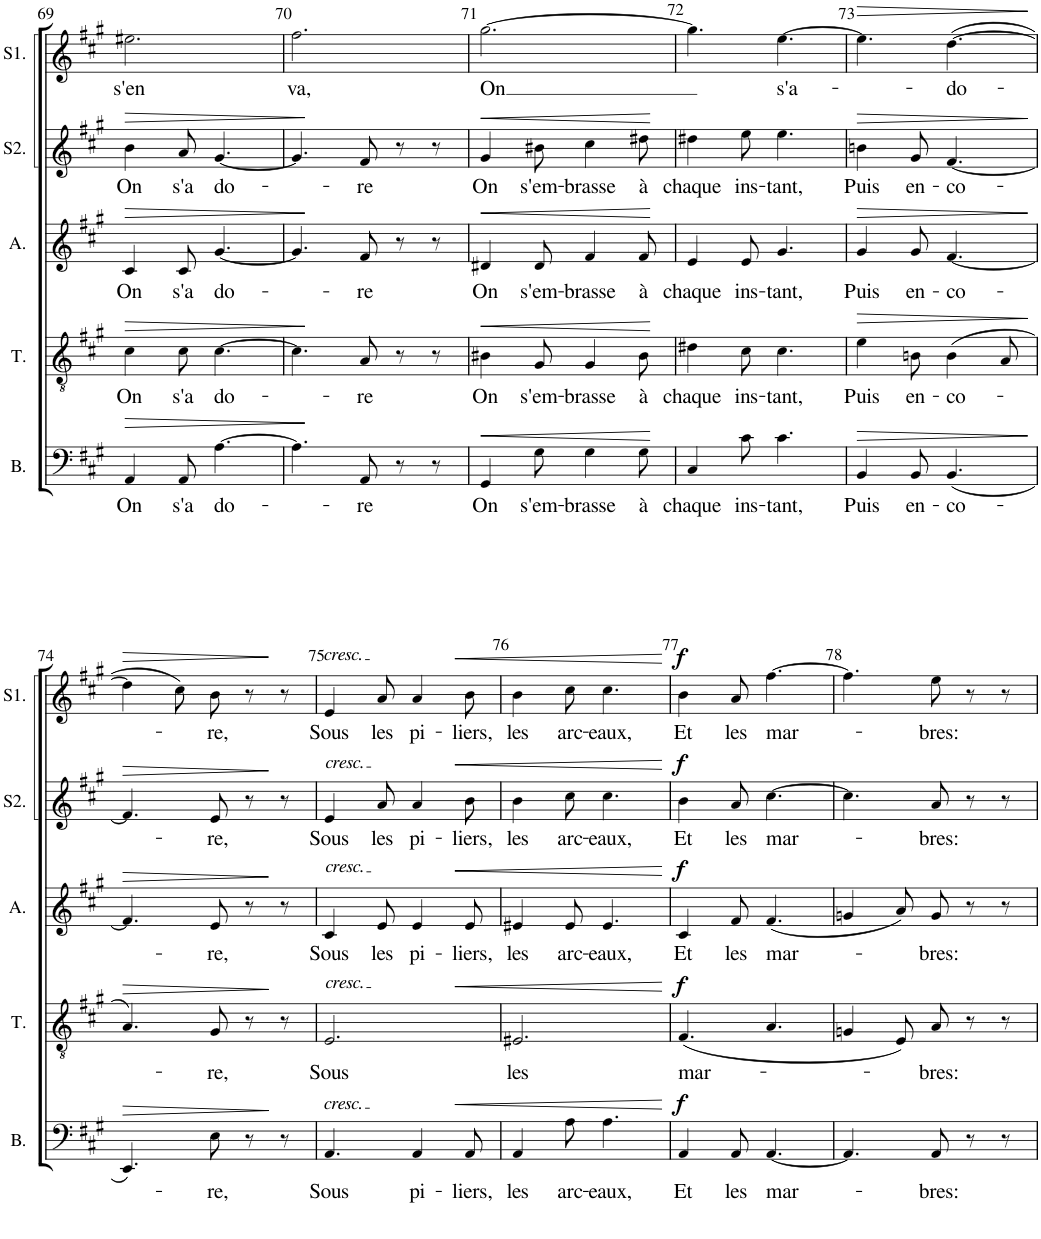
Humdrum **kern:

**kern	**text	**dynam	**kern	**text	**dynam	**kern	**text	**dynam	**kern	**text	**dynam	**kern	**text	**dynam
*part5	*part5	*part5	*part4	*part4	*part4	*part3	*part3	*part3	*part2	*part2	*part2	*part1	*part1	*part1
*staff5	*staff5	*staff5	*staff4	*staff4	*staff4	*staff3	*staff3	*staff3	*staff2	*staff2	*staff2	*staff1	*staff1	*staff1
*I"Basse	*	*	*I"Tenor	*	*	*I"Alto	*	*	*I"Soprano2	*	*	*I"Soprano1	*	*
*I'B.	*	*	*I'T.	*	*	*I'A.	*	*	*I'S2.	*	*	*I'S1.	*	*
*clefF4	*	*	*clefGv2	*	*	*clefG2	*	*	*clefG2	*	*	*clefG2	*	*
*k[f#c#g#]	*	*	*k[f#c#g#]	*	*	*k[f#c#g#]	*	*	*k[f#c#g#]	*	*	*k[f#c#g#]	*	*
*M6/8	*	*	*M6/8	*	*	*M6/8	*	*	*M6/8	*	*	*M6/8	*	*
=68	=68	=68	=68	=68	=68	=68	=68	=68	=68	=68	=68	=68	=68	=68
!	!LO:LY:b	!	!	!LO:LY:b	!	!	!LO:LY:b	!	!	!LO:LY:b	!	!	!	!
4AA/	bec-	.	4c#\	bec-	.	4e/	bec-	.	4b\	bec-	.	2.ee\]	.	.
!	!LO:LY:b	!	!	!LO:LY:b	!	!	!LO:LY:b	!	!	!LO:LY:b	!	!	!	!
8A\	-que-	.	8e\	-que-	.	8a/	-que-	.	8cc#\	-que-	.	.	.	.
!	!LO:LY:b	!	!	!LO:LY:b	!	!	!LO:LY:b	!	!	!LO:LY:b	!	!	!	!
4.A\	-tant,	.	4.e\	-tant,	.	4.a/	-tant,	.	4.cc#\	-tant,	.	.	.	.
!!LO:PB:g=z
=69	=69	=69	=69	=69	=69	=69	=69	=69	=69	=69	=69	=69	=69	=69
!	!LO:LY:b	!LO:HP:b	!	!LO:LY:b	!LO:HP:b	!	!LO:LY:b	!LO:HP:b	!	!LO:LY:b	!LO:HP:b	!	!LO:LY:b	!
4AA/	On	>	4c#\	On	>	4c#/	On	>	4b\	On	>	2.ee#X\	s'en	.
!	!LO:LY:b	!	!	!LO:LY:b	!	!	!LO:LY:b	!	!	!LO:LY:b	!	!	!	!
8AA/	s'a	.	8c#\	s'a	.	8c#/	s'a	.	8a/	s'a	.	.	.	.
!	!LO:LY:b	!	!	!LO:LY:b	!	!	!LO:LY:b	!	!	!LO:LY:b	!	!	!	!
[4.A\	do-	.	[4.c#\	do-	.	[4.g#/	do-	.	[4.g#/	do-	.	.	.	.
=70	=70	=70	=70	=70	=70	=70	=70	=70	=70	=70	=70	=70	=70	=70
!	!	!	!	!	!	!	!	!	!	!	!	!	!LO:LY:b	!
4.A\]	.	.	4.c#\]	.	.	4.g#/]	.	.	4.g#/]	.	.	2.ff#\	va,	.
!	!LO:LY:b	!	!	!LO:LY:b	!	!	!LO:LY:b	!	!	!LO:LY:b	!	!	!	!
8AA/	-re	]	8A/	-re	]	8f#/	-re	]	8f#/	-re	]	.	.	.
8r	.	.	8r	.	.	8r	.	.	8r	.	.	.	.	.
8r	.	.	8r	.	.	8r	.	.	8r	.	.	.	.	.
=71	=71	=71	=71	=71	=71	=71	=71	=71	=71	=71	=71	=71	=71	=71
!	!LO:LY:b	!LO:HP:b	!	!LO:LY:b	!LO:HP:b	!	!LO:LY:b	!LO:HP:b	!	!LO:LY:b	!LO:HP:b	!	!LO:LY:b	!
4GG#/	On	<	4B#X\	On	<	4d#X/	On	<	4g#/	On	<	[2.gg#\	On	.
!	!LO:LY:b	!	!	!LO:LY:b	!	!	!LO:LY:b	!	!	!LO:LY:b	!	!	!	!
8G#\	s'em-	.	8G#/	s'em-	.	8d#/	s'em-	.	8b#X\	s'em-	.	.	.	.
!	!LO:LY:b	!	!	!LO:LY:b	!	!	!LO:LY:b	!	!	!LO:LY:b	!	!	!	!
4G#\	-brasse	.	4G#/	-brasse	.	4f#/	-brasse	.	4cc#\	-brasse	.	.	.	.
!	!LO:LY:b	!	!	!LO:LY:b	!	!	!LO:LY:b	!	!	!LO:LY:b	!	!	!	!
8G#\	à	.	8B#\	à	.	8f#/	à	.	8dd#X\	à	.	.	.	.
.	.	[	.	.	[	.	.	[	.	.	[	.	.	.
=72	=72	=72	=72	=72	=72	=72	=72	=72	=72	=72	=72	=72	=72	=72
!	!LO:LY:b	!	!	!LO:LY:b	!	!	!LO:LY:b	!	!	!LO:LY:b	!	!	!	!
4C#/	chaque	.	4d#X\	chaque	.	4e/	chaque	.	4dd#X\	chaque	.	4.gg#\]	.	.
!	!LO:LY:b	!	!	!LO:LY:b	!	!	!LO:LY:b	!	!	!LO:LY:b	!	!	!	!
8c#\	ins-	.	8c#\	ins-	.	8e/	ins-	.	8ee\	ins-	.	.	.	.
!	!LO:LY:b	!	!	!LO:LY:b	!	!	!LO:LY:b	!	!	!LO:LY:b	!	!	!LO:LY:b	!
4.c#\	-tant,	.	4.c#\	-tant,	.	4.g#/	-tant,	.	4.ee\	-tant,	.	[4.ee\	s'a-	.
=73	=73	=73	=73	=73	=73	=73	=73	=73	=73	=73	=73	=73	=73	=73
!	!LO:LY:b	!LO:HP:b	!	!LO:LY:b	!LO:HP:b	!	!LO:LY:b	!LO:HP:b	!	!LO:LY:b	!LO:HP:b	!	!	!LO:HP:b
4BB/	Puis	>	4e\	Puis	>	4g#/	Puis	>	4bn\	Puis	>	4.ee\]	.	>
!	!LO:LY:b	!	!	!LO:LY:b	!	!	!LO:LY:b	!	!	!LO:LY:b	!	!	!	!
8BB/	en-	.	8Bn\	en-	.	8g#/	en-	.	8g#/	en-	.	.	.	.
!	!LO:LY:b	!	!	!LO:LY:b	!	!	!LO:LY:b	!	!	!LO:LY:b	!	!	!LO:LY:b	!
(4.BB/	-co-	.	(4B\	-co-	.	[4.f#/	-co-	.	[4.f#/	-co-	.	([4.dd\	-do-	.
.	.	.	8A/	.	.	.	.	.	.	.	.	.	.	.
.	.	]	.	.	]	.	.	]	.	.	]	.	.	]
!!LO:LB:g=z
=74	=74	=74	=74	=74	=74	=74	=74	=74	=74	=74	=74	=74	=74	=74
!	!	!LO:HP:b	!	!	!LO:HP:b	!	!	!LO:HP:b	!	!	!LO:HP:b	!	!	!LO:HP:b
4.EE/)	.	>	4.A/)	.	>	4.f#/]	.	>	4.f#/]	.	>	4dd\]	.	>
.	.	.	.	.	.	.	.	.	.	.	.	8cc#\)	.	.
!	!LO:LY:b	!	!	!LO:LY:b	!	!	!LO:LY:b	!	!	!LO:LY:b	!	!	!LO:LY:b	!
8E\	-re,	.	8G#/	-re,	.	8e/	-re,	.	8e/	-re,	.	8b\	-re,	.
8r	.	.	8r	.	.	8r	.	.	8r	.	.	8r	.	.
8r	.	]	8r	.	]	8r	.	]	8r	.	]	8r	.	]
=75	=75	=75	=75	=75	=75	=75	=75	=75	=75	=75	=75	=75	=75	=75
!	!	!	!	!	!	!	!	!	!	!	!	!LO:TX:a:i:t=cresc.	!	!
!	!	!	!	!	!	!	!	!	!LO:TX:a:i:t=cresc.	!	!	!	!	!
!	!	!	!	!	!	!LO:TX:a:i:t=cresc.	!	!	!	!	!	!	!	!
!	!	!	!LO:TX:a:i:t=cresc.	!	!	!	!	!	!	!	!	!	!	!
!LO:TX:a:i:t=cresc.	!	!	!	!	!	!	!	!	!	!	!	!	!	!
!	!LO:LY:b	!	!	!LO:LY:b	!	!	!LO:LY:b	!	!	!LO:LY:b	!	!	!LO:LY:b	!
4.AA/	Sous	.	2.E/	Sous	.	4c#/	Sous	.	4e/	Sous	.	4e/	Sous	.
!	!	!	!	!	!	!	!LO:LY:b	!	!	!LO:LY:b	!	!	!LO:LY:b	!
.	.	.	.	.	.	8e/	les	.	8a/	les	.	8a/	les	.
!	!LO:LY:b	!	!	!	!	!	!LO:LY:b	!	!	!LO:LY:b	!	!	!LO:LY:b	!
4AA/	pi-	.	.	.	.	4e/	pi-	.	4a/	pi-	.	4a/	pi-	.
!	!LO:LY:b	!LO:HP:b	!	!	!	!	!LO:LY:b	!LO:HP:b	!	!LO:LY:b	!LO:HP:b	!	!LO:LY:b	!LO:HP:b
8AA/	-liers,	<	.	.	.	8e/	-liers,	<	8b\	-liers,	<	8b\	-liers,	<
=76	=76	=76	=76	=76	=76	=76	=76	=76	=76	=76	=76	=76	=76	=76
!	!LO:LY:b	!	!	!LO:LY:b	!LO:HP:b	!	!LO:LY:b	!	!	!LO:LY:b	!	!	!LO:LY:b	!
4AA/	les	.	2.E#X/	les	<	4e#X/	les	.	4b\	les	.	4b\	les	.
!	!LO:LY:b	!	!	!	!	!	!LO:LY:b	!	!	!LO:LY:b	!	!	!LO:LY:b	!
8A\	arc-	.	.	.	.	8e#/	arc-	.	8cc#\	arc-	.	8cc#\	arc-	.
!	!LO:LY:b	!	!	!	!	!	!LO:LY:b	!	!	!LO:LY:b	!	!	!LO:LY:b	!
4.A\	-eaux,	.	.	.	.	4.e#/	-eaux,	.	4.cc#\	-eaux,	.	4.cc#\	-eaux,	.
.	.	[	.	.	[	.	.	[	.	.	[	.	.	[
=77	=77	=77	=77	=77	=77	=77	=77	=77	=77	=77	=77	=77	=77	=77
!	!LO:LY:b	!LO:DY:a	!	!LO:LY:b	!LO:DY:a	!	!LO:LY:b	!LO:DY:a	!	!LO:LY:b	!LO:DY:a	!	!LO:LY:b	!LO:DY:a
4AA/	Et	f	4.F#/	mar-	f	4c#/	Et	f	4b\	Et	f	4b\	Et	f
!	!LO:LY:b	!	!	!	!	!	!LO:LY:b	!	!	!LO:LY:b	!	!	!LO:LY:b	!
8AA/	les	.	.	.	.	8f#/	les	.	8a/	les	.	8a/	les	.
!	!LO:LY:b	!	!	!	!	!	!LO:LY:b	!	!	!LO:LY:b	!	!	!LO:LY:b	!
[4.AA/	mar-	.	4.A/	.	.	4.f#/	mar-	.	[4.cc#\	mar-	.	[4.ff#\	mar-	.
=	=	=	=	=	=	=	=	=	=	=	=	=	=	=
*-	*-	*-	*-	*-	*-	*-	*-	*-	*-	*-	*-	*-	*-	*-
